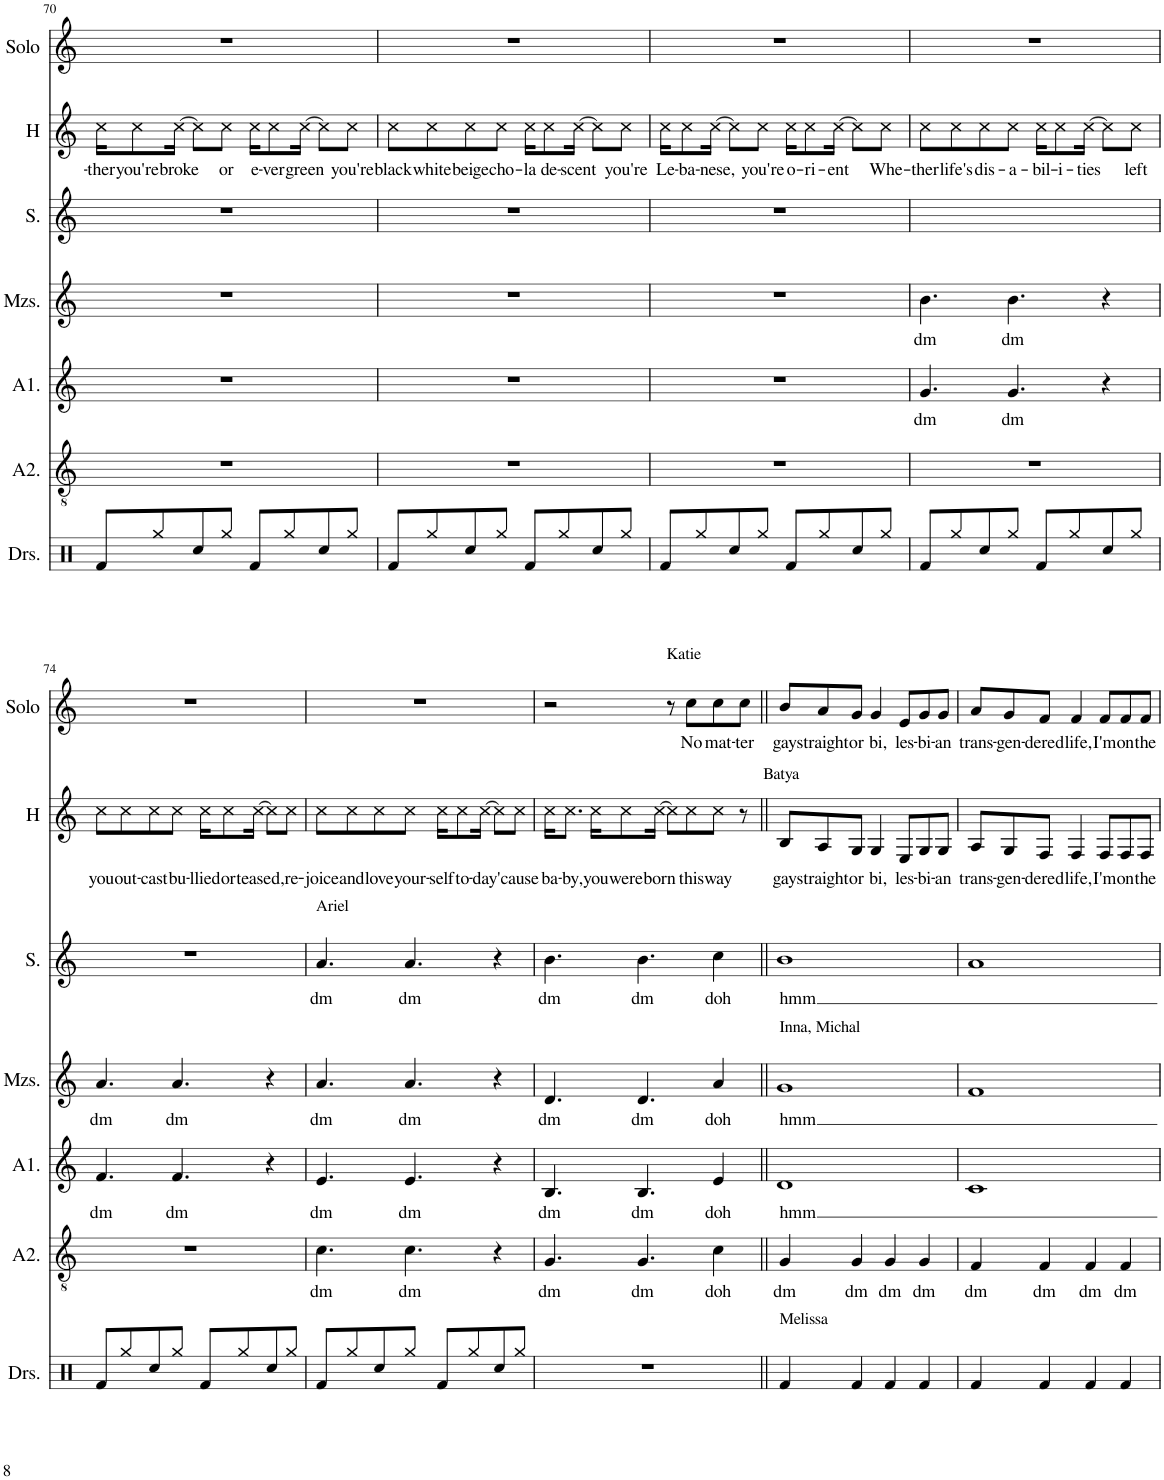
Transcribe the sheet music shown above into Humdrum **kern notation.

**kern	**kern	**text	**kern	**text	**kern	**text	**kern	**text	**kern	**text	**kern	**text
*part7	*part6	*part6	*part5	*part5	*part4	*part4	*part3	*part3	*part2	*part2	*part1	*part1
*staff7	*staff6	*staff6	*staff5	*staff5	*staff4	*staff4	*staff3	*staff3	*staff2	*staff2	*staff1	*staff1
*I"Drumset	*I"Alto 2	*	*I"Alto 1	*	*I"Mezzo-soprano	*	*I"Soprano	*	*I"Harmony	*	*I"Solo	*
*I'Drs.	*I'A2.	*	*I'A1.	*	*I'Mzs.	*	*I'S.	*	*I'H	*	*I'Solo	*
!!LO:PB:g=z
*clefX	*clefGv2	*	*clefG2	*	*clefG2	*	*clefG2	*	*clefG2	*	*clefG2	*
*k[]	*k[]	*	*k[]	*	*k[]	*	*k[]	*	*k[]	*	*k[]	*
*M4/4	*M4/4	*	*M4/4	*	*M4/4	*	*M4/4	*	*M4/4	*	*M4/4	*
=70	=70	=70	=70	=70	=70	=70	=70	=70	=70	=70	=70	=70
!	!	!	!	!	!	!	!	!	!	!LO:LY:b	!	!
8Rf/L	1r	.	1r	.	1r	.	1r	.	16cc\KL	-ther	1r	.
!	!	!	!	!	!	!	!	!	!	!LO:LY:b	!	!
.	.	.	.	.	.	.	.	.	8cc\	you're	.	.
8Rgg/	.	.	.	.	.	.	.	.	.	.	.	.
!	!	!	!	!	!	!	!	!	!	!LO:LY:b	!	!
.	.	.	.	.	.	.	.	.	[16cc\Jk	broke	.	.
8Rcc/	.	.	.	.	.	.	.	.	8cc\L]	.	.	.
!	!	!	!	!	!	!	!	!	!	!LO:LY:b	!	!
8Rgg/J	.	.	.	.	.	.	.	.	8cc\J	or	.	.
!	!	!	!	!	!	!	!	!	!	!LO:LY:b	!	!
8Rf/L	.	.	.	.	.	.	.	.	16cc\KL	e-	.	.
!	!	!	!	!	!	!	!	!	!	!LO:LY:b	!	!
.	.	.	.	.	.	.	.	.	8cc\	-ver	.	.
8Rgg/	.	.	.	.	.	.	.	.	.	.	.	.
!	!	!	!	!	!	!	!	!	!	!LO:LY:b	!	!
.	.	.	.	.	.	.	.	.	[16cc\Jk	green	.	.
8Rcc/	.	.	.	.	.	.	.	.	8cc\L]	.	.	.
!	!	!	!	!	!	!	!	!	!	!LO:LY:b	!	!
8Rgg/J	.	.	.	.	.	.	.	.	8cc\J	you're	.	.
=71	=71	=71	=71	=71	=71	=71	=71	=71	=71	=71	=71	=71
!	!	!	!	!	!	!	!	!	!	!LO:LY:b	!	!
8Rf/L	1r	.	1r	.	1r	.	1r	.	8cc\L	black	1r	.
!	!	!	!	!	!	!	!	!	!	!LO:LY:b	!	!
8Rgg/	.	.	.	.	.	.	.	.	8cc\	white	.	.
!	!	!	!	!	!	!	!	!	!	!LO:LY:b	!	!
8Rcc/	.	.	.	.	.	.	.	.	8cc\	beige	.	.
!	!	!	!	!	!	!	!	!	!	!LO:LY:b	!	!
8Rgg/J	.	.	.	.	.	.	.	.	8cc\J	cho-	.	.
!	!	!	!	!	!	!	!	!	!	!LO:LY:b	!	!
8Rf/L	.	.	.	.	.	.	.	.	16cc\KL	-la	.	.
!	!	!	!	!	!	!	!	!	!	!LO:LY:b	!	!
.	.	.	.	.	.	.	.	.	8cc\	de-	.	.
8Rgg/	.	.	.	.	.	.	.	.	.	.	.	.
!	!	!	!	!	!	!	!	!	!	!LO:LY:b	!	!
.	.	.	.	.	.	.	.	.	[16cc\Jk	-scent	.	.
8Rcc/	.	.	.	.	.	.	.	.	8cc\L]	.	.	.
!	!	!	!	!	!	!	!	!	!	!LO:LY:b	!	!
8Rgg/J	.	.	.	.	.	.	.	.	8cc\J	you're	.	.
=72	=72	=72	=72	=72	=72	=72	=72	=72	=72	=72	=72	=72
!	!	!	!	!	!	!	!	!	!	!LO:LY:b	!	!
8Rf/L	1r	.	1r	.	1r	.	1r	.	16cc\KL	Le-	1r	.
!	!	!	!	!	!	!	!	!	!	!LO:LY:b	!	!
.	.	.	.	.	.	.	.	.	8cc\	-ba-	.	.
8Rgg/	.	.	.	.	.	.	.	.	.	.	.	.
!	!	!	!	!	!	!	!	!	!	!LO:LY:b	!	!
.	.	.	.	.	.	.	.	.	[16cc\Jk	-nese,	.	.
8Rcc/	.	.	.	.	.	.	.	.	8cc\L]	.	.	.
!	!	!	!	!	!	!	!	!	!	!LO:LY:b	!	!
8Rgg/J	.	.	.	.	.	.	.	.	8cc\J	you're	.	.
!	!	!	!	!	!	!	!	!	!	!LO:LY:b	!	!
8Rf/L	.	.	.	.	.	.	.	.	16cc\KL	o-	.	.
!	!	!	!	!	!	!	!	!	!	!LO:LY:b	!	!
.	.	.	.	.	.	.	.	.	8cc\	-ri-	.	.
8Rgg/	.	.	.	.	.	.	.	.	.	.	.	.
!	!	!	!	!	!	!	!	!	!	!LO:LY:b	!	!
.	.	.	.	.	.	.	.	.	[16cc\Jk	-ent	.	.
8Rcc/	.	.	.	.	.	.	.	.	8cc\L]	.	.	.
!	!	!	!	!	!	!	!	!	!	!LO:LY:b	!	!
8Rgg/J	.	.	.	.	.	.	.	.	8cc\J	Whe-	.	.
=73	=73	=73	=73	=73	=73	=73	=73	=73	=73	=73	=73	=73
!	!	!	!	!LO:LY:b	!	!LO:LY:b	!	!	!	!LO:LY:b	!	!
8Rf/L	1r	.	4.g/	dm	4.b\	dm	1ryy	.	8cc\L	-ther	1r	.
!	!	!	!	!	!	!	!	!	!	!LO:LY:b	!	!
8Rgg/	.	.	.	.	.	.	.	.	8cc\	life's	.	.
!	!	!	!	!	!	!	!	!	!	!LO:LY:b	!	!
8Rcc/	.	.	.	.	.	.	.	.	8cc\	dis-	.	.
!	!	!	!	!LO:LY:b	!	!LO:LY:b	!	!	!	!LO:LY:b	!	!
8Rgg/J	.	.	4.g/	dm	4.b\	dm	.	.	8cc\J	-a-	.	.
!	!	!	!	!	!	!	!	!	!	!LO:LY:b	!	!
8Rf/L	.	.	.	.	.	.	.	.	16cc\KL	-bil-	.	.
!	!	!	!	!	!	!	!	!	!	!LO:LY:b	!	!
.	.	.	.	.	.	.	.	.	8cc\	-i-	.	.
8Rgg/	.	.	.	.	.	.	.	.	.	.	.	.
!	!	!	!	!	!	!	!	!	!	!LO:LY:b	!	!
.	.	.	.	.	.	.	.	.	[16cc\Jk	-ties	.	.
8Rcc/	.	.	4r	.	4r	.	.	.	8cc\L]	.	.	.
!	!	!	!	!	!	!	!	!	!	!LO:LY:b	!	!
8Rgg/J	.	.	.	.	.	.	.	.	8cc\J	left	.	.
!!LO:LB:g=z
=74	=74	=74	=74	=74	=74	=74	=74	=74	=74	=74	=74	=74
!	!	!	!	!LO:LY:b	!	!LO:LY:b	!	!	!	!LO:LY:b	!	!
8Rf/L	1r	.	4.f/	dm	4.a/	dm	1r	.	8cc\L	you	1r	.
!	!	!	!	!	!	!	!	!	!	!LO:LY:b	!	!
8Rgg/	.	.	.	.	.	.	.	.	8cc\	out-	.	.
!	!	!	!	!	!	!	!	!	!	!LO:LY:b	!	!
8Rcc/	.	.	.	.	.	.	.	.	8cc\	-cast	.	.
!	!	!	!	!LO:LY:b	!	!LO:LY:b	!	!	!	!LO:LY:b	!	!
8Rgg/J	.	.	4.f/	dm	4.a/	dm	.	.	8cc\J	bu-	.	.
!	!	!	!	!	!	!	!	!	!	!LO:LY:b	!	!
8Rf/L	.	.	.	.	.	.	.	.	16cc\KL	-llied	.	.
!	!	!	!	!	!	!	!	!	!	!LO:LY:b	!	!
.	.	.	.	.	.	.	.	.	8cc\	or	.	.
8Rgg/	.	.	.	.	.	.	.	.	.	.	.	.
!	!	!	!	!	!	!	!	!	!	!LO:LY:b	!	!
.	.	.	.	.	.	.	.	.	[16cc\Jk	teased,	.	.
8Rcc/	.	.	4r	.	4r	.	.	.	8cc\L]	.	.	.
!	!	!	!	!	!	!	!	!	!	!LO:LY:b	!	!
8Rgg/J	.	.	.	.	.	.	.	.	8cc\J	re-	.	.
=75	=75	=75	=75	=75	=75	=75	=75	=75	=75	=75	=75	=75
!	!	!	!	!	!	!	!LO:TX:a:t=Ariel	!	!	!	!	!
!	!	!LO:LY:b	!	!LO:LY:b	!	!LO:LY:b	!	!LO:LY:b	!	!LO:LY:b	!	!
8Rf/L	4.c\	dm	4.e/	dm	4.a/	dm	4.a/	dm	8cc\L	-joice	1r	.
!	!	!	!	!	!	!	!	!	!	!LO:LY:b	!	!
8Rgg/	.	.	.	.	.	.	.	.	8cc\	and	.	.
!	!	!	!	!	!	!	!	!	!	!LO:LY:b	!	!
8Rcc/	.	.	.	.	.	.	.	.	8cc\	love	.	.
!	!	!LO:LY:b	!	!LO:LY:b	!	!LO:LY:b	!	!LO:LY:b	!	!LO:LY:b	!	!
8Rgg/J	4.c\	dm	4.e/	dm	4.a/	dm	4.a/	dm	8cc\J	your-	.	.
!	!	!	!	!	!	!	!	!	!	!LO:LY:b	!	!
8Rf/L	.	.	.	.	.	.	.	.	16cc\KL	-self	.	.
!	!	!	!	!	!	!	!	!	!	!LO:LY:b	!	!
.	.	.	.	.	.	.	.	.	8cc\	to-	.	.
8Rgg/	.	.	.	.	.	.	.	.	.	.	.	.
!	!	!	!	!	!	!	!	!	!	!LO:LY:b	!	!
.	.	.	.	.	.	.	.	.	[16cc\Jk	-day	.	.
8Rcc/	4r	.	4r	.	4r	.	4r	.	8cc\L]	.	.	.
!	!	!	!	!	!	!	!	!	!	!LO:LY:b	!	!
8Rgg/J	.	.	.	.	.	.	.	.	8cc\J	'cause	.	.
=76	=76	=76	=76	=76	=76	=76	=76	=76	=76	=76	=76	=76
!	!	!LO:LY:b	!	!LO:LY:b	!	!LO:LY:b	!	!LO:LY:b	!	!LO:LY:b	!	!
1r	4.G/	dm	4.B/	dm	4.d/	dm	4.b\	dm	16cc\KL	ba-	2r	.
!	!	!	!	!	!	!	!	!	!	!LO:LY:b	!	!
.	.	.	.	.	.	.	.	.	8.cc\J	-by,	.	.
!	!	!	!	!	!	!	!	!	!	!LO:LY:b	!	!
.	.	.	.	.	.	.	.	.	16cc\KL	you	.	.
!	!	!	!	!	!	!	!	!	!	!LO:LY:b	!	!
.	.	.	.	.	.	.	.	.	8cc\	were	.	.
!	!	!LO:LY:b	!	!LO:LY:b	!	!LO:LY:b	!	!LO:LY:b	!	!	!	!
.	4.G/	dm	4.B/	dm	4.d/	dm	4.b\	dm	.	.	.	.
!	!	!	!	!	!	!	!	!	!	!LO:LY:b	!	!
.	.	.	.	.	.	.	.	.	[16cc\Jk	born	.	.
!	!	!	!	!	!	!	!	!	!	!	!LO:TX:a:t=Katie	!
.	.	.	.	.	.	.	.	.	8cc\L]	.	8r	.
!	!	!	!	!	!	!	!	!	!	!LO:LY:b	!	!LO:LY:b
.	.	.	.	.	.	.	.	.	8cc\	this	8cc\L	No
!	!	!LO:LY:b	!	!LO:LY:b	!	!LO:LY:b	!	!LO:LY:b	!	!LO:LY:b	!	!LO:LY:b
.	4c\	doh	4e/	doh	4a/	doh	4cc\	doh	8cc\J	way	8cc\	mat-
!	!	!	!	!	!	!	!	!	!	!	!	!LO:LY:b
.	.	.	.	.	.	.	.	.	8r	.	8cc\J	-ter
=77||	=77||	=77||	=77||	=77||	=77||	=77||	=77||	=77||	=77||	=77||	=77||	=77||
!	!	!	!	!	!	!	!	!	!LO:TX:a:t=Batya	!	!	!
!	!	!	!	!	!LO:TX:a:t=Inna, Michal	!	!	!	!	!	!	!
!LO:TX:a:t=Melissa	!	!	!	!	!	!	!	!	!	!	!	!
!	!	!LO:LY:b	!	!LO:LY:b	!	!LO:LY:b	!	!LO:LY:b	!	!LO:LY:b	!	!LO:LY:b
4Rf/	4G/	dm	1d	hmm	1g	hmm	1b	hmm	8B/L	gay	8b/L	gay
!	!	!	!	!	!	!	!	!	!	!LO:LY:b	!	!LO:LY:b
.	.	.	.	.	.	.	.	.	8A/	straight	8a/	straight
!	!	!LO:LY:b	!	!	!	!	!	!	!	!LO:LY:b	!	!LO:LY:b
4Rf/	4G/	dm	.	.	.	.	.	.	8G/J	or	8g/J	or
!	!	!	!	!	!	!	!	!	!	!LO:LY:b	!	!LO:LY:b
.	.	.	.	.	.	.	.	.	4G/	bi,	4g/	bi,
!	!	!LO:LY:b	!	!	!	!	!	!	!	!	!	!
4Rf/	4G/	dm	.	.	.	.	.	.	.	.	.	.
!	!	!	!	!	!	!	!	!	!	!LO:LY:b	!	!LO:LY:b
.	.	.	.	.	.	.	.	.	8E/L	les-	8e/L	les-
!	!	!LO:LY:b	!	!	!	!	!	!	!	!LO:LY:b	!	!LO:LY:b
4Rf/	4G/	dm	.	.	.	.	.	.	8G/	-bi-	8g/	-bi-
!	!	!	!	!	!	!	!	!	!	!LO:LY:b	!	!LO:LY:b
.	.	.	.	.	.	.	.	.	8G/J	-an	8g/J	-an
=78	=78	=78	=78	=78	=78	=78	=78	=78	=78	=78	=78	=78
!	!	!LO:LY:b	!	!	!	!	!	!	!	!LO:LY:b	!	!LO:LY:b
4Rf/	4F/	dm	1c	.	1f	.	1a	.	8A/L	trans-	8a/L	trans-
!	!	!	!	!	!	!	!	!	!	!LO:LY:b	!	!LO:LY:b
.	.	.	.	.	.	.	.	.	8G/	-gen-	8g/	-gen-
!	!	!LO:LY:b	!	!	!	!	!	!	!	!LO:LY:b	!	!LO:LY:b
4Rf/	4F/	dm	.	.	.	.	.	.	8F/J	-dered	8f/J	-dered
!	!	!	!	!	!	!	!	!	!	!LO:LY:b	!	!LO:LY:b
.	.	.	.	.	.	.	.	.	4F/	life,	4f/	life,
!	!	!LO:LY:b	!	!	!	!	!	!	!	!	!	!
4Rf/	4F/	dm	.	.	.	.	.	.	.	.	.	.
!	!	!	!	!	!	!	!	!	!	!LO:LY:b	!	!LO:LY:b
.	.	.	.	.	.	.	.	.	8F/L	I'm	8f/L	I'm
!	!	!LO:LY:b	!	!	!	!	!	!	!	!LO:LY:b	!	!LO:LY:b
4Rf/	4F/	dm	.	.	.	.	.	.	8F/	on	8f/	on
!	!	!	!	!	!	!	!	!	!	!LO:LY:b	!	!LO:LY:b
.	.	.	.	.	.	.	.	.	8F/J	the	8f/J	the
=	=	=	=	=	=	=	=	=	=	=	=	=
*-	*-	*-	*-	*-	*-	*-	*-	*-	*-	*-	*-	*-
